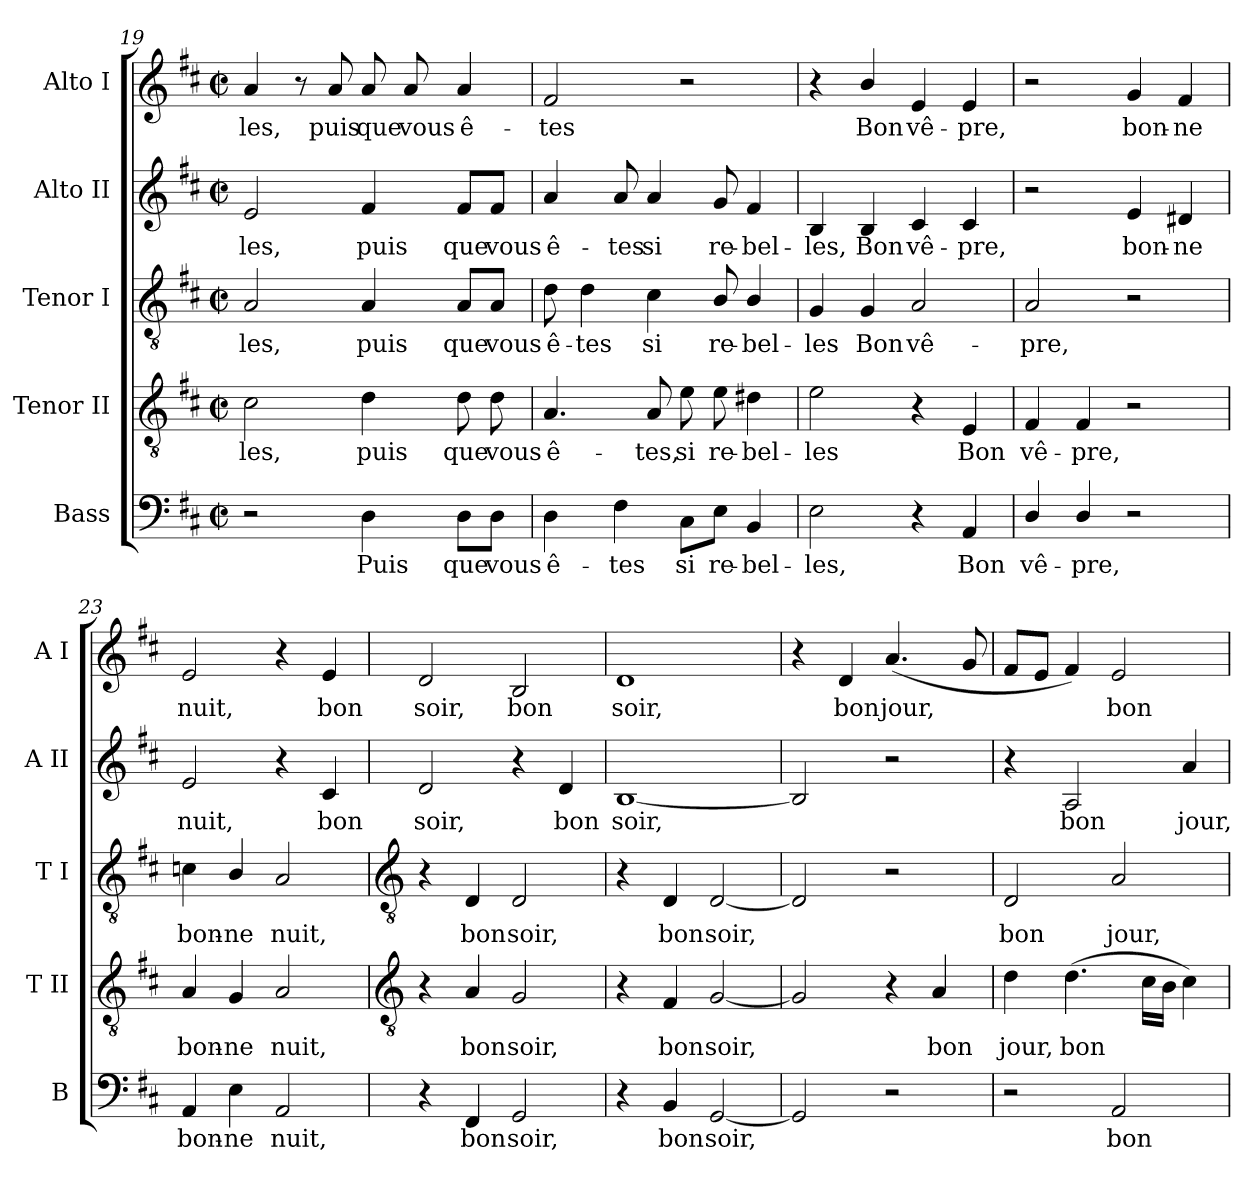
**kern	**text	**kern	**text	**kern	**text	**kern	**text	**kern	**text
*part5	*part5	*part4	*part4	*part3	*part3	*part2	*part2	*part1	*part1
*staff5	*staff5	*staff4	*staff4	*staff3	*staff3	*staff2	*staff2	*staff1	*staff1
*I"Bass	*	*I"Tenor II	*	*I"Tenor I	*	*I"Alto II	*	*I"Alto I	*
*I'B	*	*I'T II	*	*I'T I	*	*I'A II	*	*I'A I	*
!!LO:LB:g=z
*clefF4	*	*clefGv2	*	*clefGv2	*	*clefG2	*	*clefG2	*
*k[f#c#]	*	*k[f#c#]	*	*k[f#c#]	*	*k[f#c#]	*	*k[f#c#]	*
*D:	*	*D:	*	*D:	*	*D:	*	*D:	*
*M2/2	*	*M2/2	*	*M2/2	*	*M2/2	*	*M2/2	*
*met(c|)	*	*met(c|)	*	*met(c|)	*	*met(c|)	*	*met(c|)	*
=19	=19	=19	=19	=19	=19	=19	=19	=19	=19
!	!	!	!LO:LY:b	!	!LO:LY:b	!	!LO:LY:b	!	!LO:LY:b
2r	.	2c#	-les,	2A	-les,	2e	-les,	4a	-les,
.	.	.	.	.	.	.	.	8r	.
!	!	!	!	!	!	!	!	!	!LO:LY:b
.	.	.	.	.	.	.	.	8a	puis
!	!LO:LY:b	!	!LO:LY:b	!	!LO:LY:b	!	!LO:LY:b	!	!LO:LY:b
4D	Puis	4d	puis	4A	puis	4f#	puis	8a	que
!	!	!	!	!	!	!	!	!	!LO:LY:b
.	.	.	.	.	.	.	.	8a	vous
!	!LO:LY:b	!	!LO:LY:b	!	!LO:LY:b	!	!LO:LY:b	!	!LO:LY:b
8D\L	que	8d	que	8A/L	que	8f#/L	que	4a	ê-
!	!LO:LY:b	!	!LO:LY:b	!	!LO:LY:b	!	!LO:LY:b	!	!
8D\J	vous	8d	vous	8A/J	vous	8f#/J	vous	.	.
=20	=20	=20	=20	=20	=20	=20	=20	=20	=20
!	!LO:LY:b	!	!LO:LY:b	!	!LO:LY:b	!	!LO:LY:b	!	!LO:LY:b
4D	ê-	4.A	ê-	8d	ê-	4a	ê-	2f#	-tes
!	!	!	!	!	!LO:LY:b	!	!	!	!
.	.	.	.	4d	-tes	.	.	.	.
!	!LO:LY:b	!	!	!	!	!	!LO:LY:b	!	!
4F#	-tes	.	.	.	.	8a	-tes	.	.
!	!	!	!LO:LY:b	!	!LO:LY:b	!	!LO:LY:b	!	!
.	.	8A	-tes,	4c#	si	4a	si	.	.
!	!LO:LY:b	!	!LO:LY:b	!	!	!	!	!	!
8C#\L	si	8e	si	.	.	.	.	2r	.
!	!LO:LY:b	!	!LO:LY:b	!	!LO:LY:b	!	!LO:LY:b	!	!
8E\J	re-	8e	re-	8B/	re-	8g	re-	.	.
!	!LO:LY:b	!	!LO:LY:b	!	!LO:LY:b	!	!LO:LY:b	!	!
4BB	-bel-	4d#X	-bel-	4B/	-bel-	4f#	-bel-	.	.
=21	=21	=21	=21	=21	=21	=21	=21	=21	=21
!	!LO:LY:b	!	!LO:LY:b	!	!LO:LY:b	!	!LO:LY:b	!	!
2E	-les,	2e	-les	4G	-les	4B	-les,	4r	.
!	!	!	!	!	!LO:LY:b	!	!LO:LY:b	!	!LO:LY:b
.	.	.	.	4G	Bon	4B	Bon	4b/	Bon
!	!	!	!	!	!LO:LY:b	!	!LO:LY:b	!	!LO:LY:b
4r	.	4r	.	2A	vê-	4c#	vê-	4e	vê-
!	!LO:LY:b	!	!LO:LY:b	!	!	!	!LO:LY:b	!	!LO:LY:b
4AA	Bon	4E	Bon	.	.	4c#	-pre,	4e	-pre,
=22	=22	=22	=22	=22	=22	=22	=22	=22	=22
!	!LO:LY:b	!	!LO:LY:b	!	!LO:LY:b	!	!	!	!
4D/	vê-	4F#	vê-	2A	-pre,	2r	.	2r	.
!	!LO:LY:b	!	!LO:LY:b	!	!	!	!	!	!
4D/	-pre,	4F#	-pre,	.	.	.	.	.	.
!	!	!	!	!	!	!	!LO:LY:b	!	!LO:LY:b
2r	.	2r	.	2r	.	4e	bon-	4g	bon-
!	!	!	!	!	!	!	!LO:LY:b	!	!LO:LY:b
.	.	.	.	.	.	4d#X	-ne	4f#	-ne
=23	=23	=23	=23	=23	=23	=23	=23	=23	=23
!	!LO:LY:b	!	!LO:LY:b	!	!LO:LY:b	!	!LO:LY:b	!	!LO:LY:b
4AA	bon-	4A	bon-	4cn	bon-	2e	nuit,	2e	nuit,
!	!LO:LY:b	!	!LO:LY:b	!	!LO:LY:b	!	!	!	!
4E	-ne	4G	-ne	4B/	-ne	.	.	.	.
!	!LO:LY:b	!	!LO:LY:b	!	!LO:LY:b	!	!	!	!
2AA	nuit,	2A	nuit,	2A	nuit,	4r	.	4r	.
!	!	!	!	!	!	!	!LO:LY:b	!	!LO:LY:b
.	.	.	.	.	.	4c#	bon	4e	bon
!!LO:LB:g=z
=24	=24	=24	=24	=24	=24	=24	=24	=24	=24
*	*	*clefGv2	*	*clefGv2	*	*	*	*	*
!	!	!	!	!	!	!	!LO:LY:b	!	!LO:LY:b
4r	.	4r	.	4r	.	2d	soir,	2d	soir,
!	!LO:LY:b	!	!LO:LY:b	!	!LO:LY:b	!	!	!	!
4FF#	bon	4A	bon	4D	bon	.	.	.	.
!	!LO:LY:b	!	!LO:LY:b	!	!LO:LY:b	!	!	!	!LO:LY:b
2GG	soir,	2G	soir,	2D	soir,	4r	.	2B	bon
!	!	!	!	!	!	!	!LO:LY:b	!	!
.	.	.	.	.	.	4d	bon	.	.
=25	=25	=25	=25	=25	=25	=25	=25	=25	=25
!	!	!	!	!	!	!	!LO:LY:b	!	!LO:LY:b
4r	.	4r	.	4r	.	[1B	soir,	1d	soir,
!	!LO:LY:b	!	!LO:LY:b	!	!LO:LY:b	!	!	!	!
4BB	bon	4F#	bon	4D	bon	.	.	.	.
!	!LO:LY:b	!	!LO:LY:b	!	!LO:LY:b	!	!	!	!
[2GG	soir,	[2G	soir,	[2D	soir,	.	.	.	.
=26	=26	=26	=26	=26	=26	=26	=26	=26	=26
2GG]	.	2G]	.	2D]	.	2B/]	.	4r	.
!	!	!	!	!	!	!	!	!	!LO:LY:b
.	.	.	.	.	.	.	.	4d	bon
!	!	!	!	!	!	!	!	!	!LO:LY:b
2r	.	4r	.	2r	.	2r	.	(<4.a	jour,
!	!	!	!LO:LY:b	!	!	!	!	!	!
.	.	4A	bon	.	.	.	.	.	.
.	.	.	.	.	.	.	.	8g	.
=27	=27	=27	=27	=27	=27	=27	=27	=27	=27
!	!	!	!LO:LY:b	!	!LO:LY:b	!	!	!	!
2r	.	4d	jour,	2D	bon	4r	.	8f#L	.
.	.	.	.	.	.	.	.	8eJ	.
!	!	!	!LO:LY:b	!	!	!	!LO:LY:b	!	!
.	.	(>4.d	bon	.	.	2A	bon	4f#)	.
!	!LO:LY:b	!	!	!	!LO:LY:b	!	!	!	!LO:LY:b
2AA	bon	.	.	2A	jour,	.	.	2e	bon
.	.	16c#LL	.	.	.	.	.	.	.
.	.	16BJJ	.	.	.	.	.	.	.
!	!	!	!	!	!	!	!LO:LY:b	!	!
.	.	4c#)	.	.	.	4a	jour,	.	.
=	=	=	=	=	=	=	=	=	=
*-	*-	*-	*-	*-	*-	*-	*-	*-	*-
